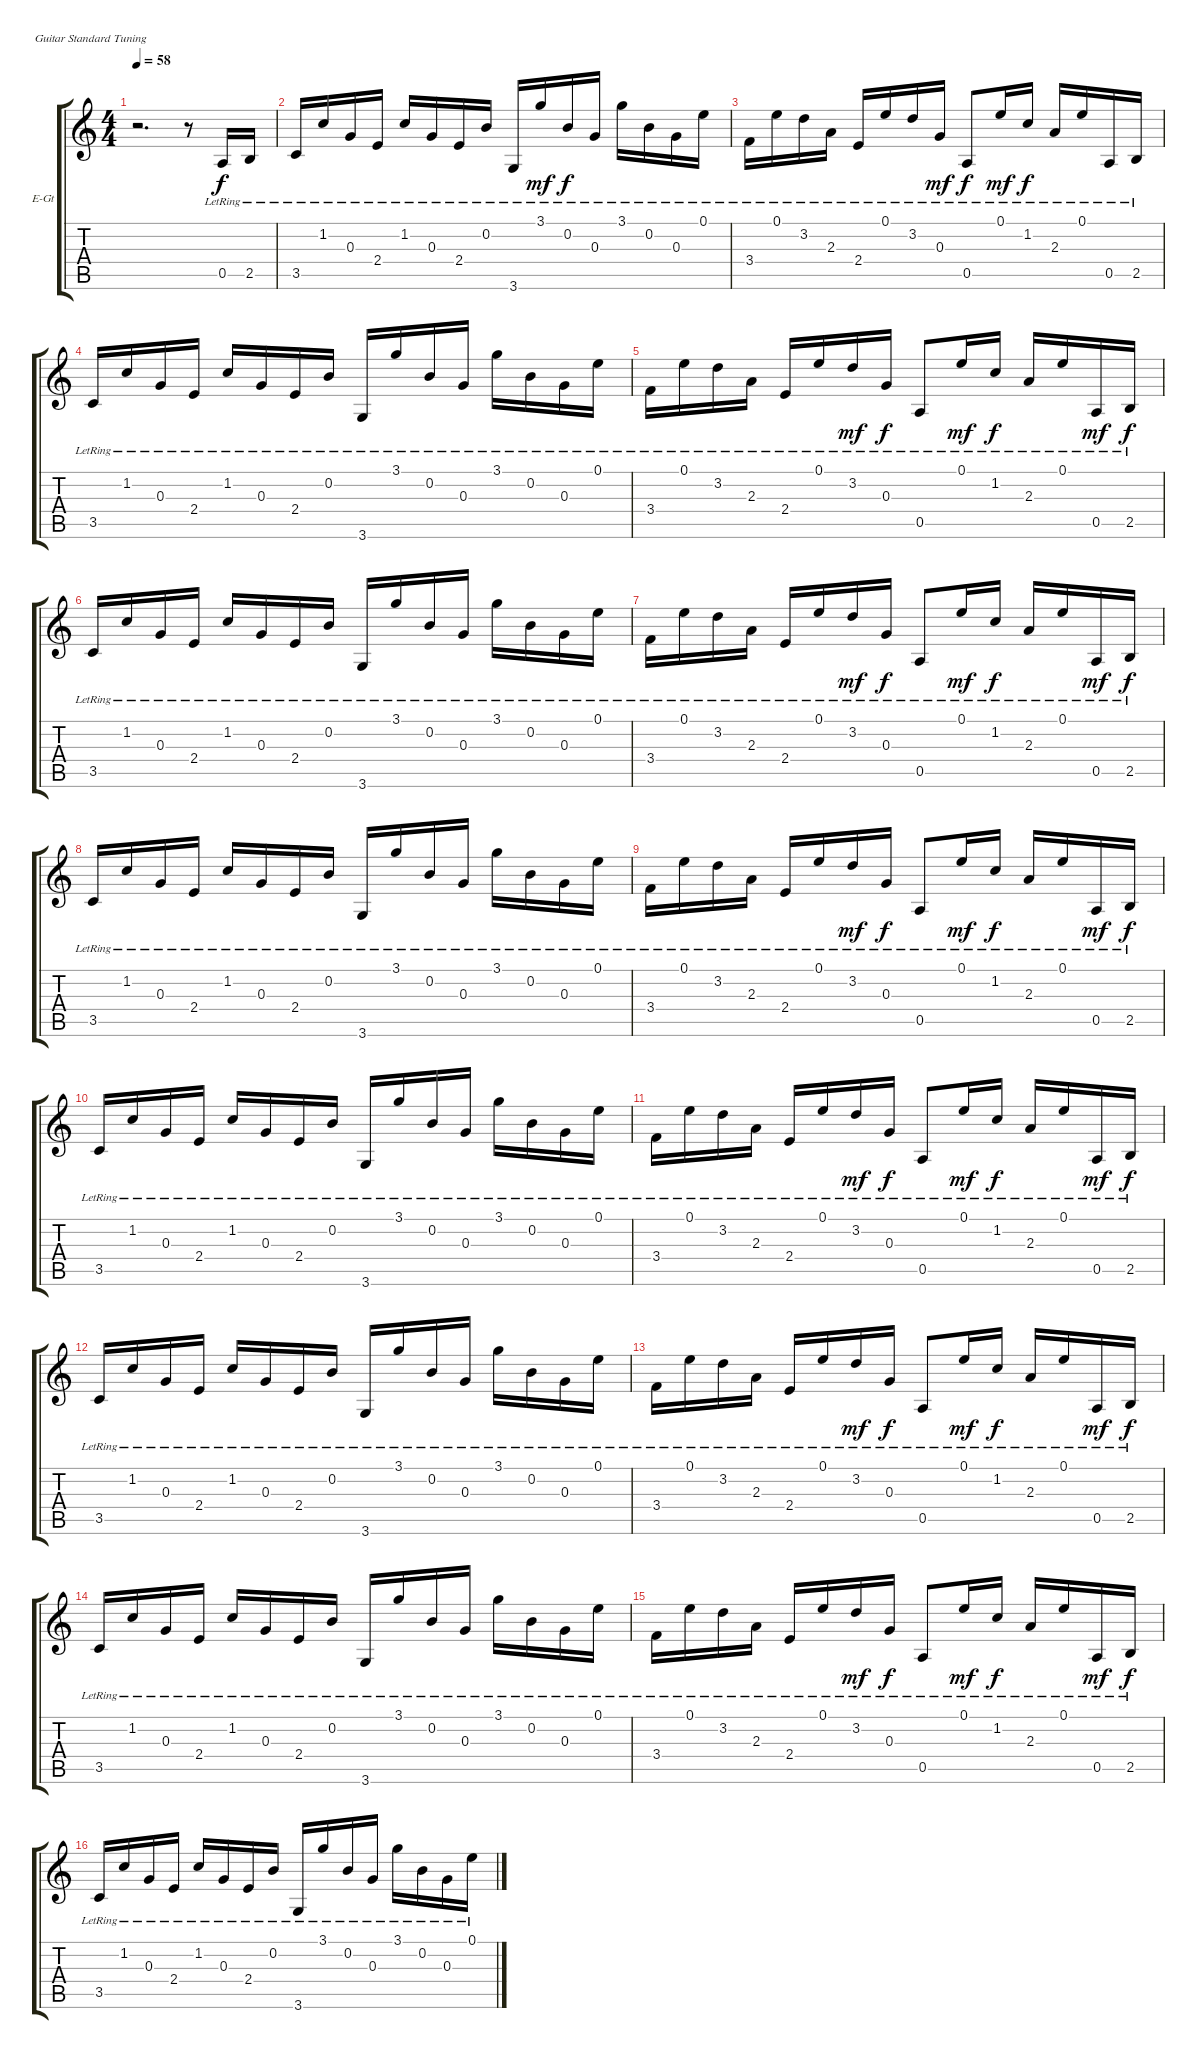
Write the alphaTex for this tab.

\bracketExtendMode groupsimilarinstruments
\firstSystemTrackNameOrientation horizontal
\otherSystemsTrackNameOrientation horizontal
\track ("cl guitar R" "E-Gt") {instrument electricguitarclean}
\staff {score tabs}
\tuning (E4 B3 G3 D3 A2 E2)
\ts (4 4)
\beaming (8 2 2 2 2)
\tempo 58
\clef g2
\ks c
r.2{d dy f instrument electricguitarclean} r.8 0.5{lr}.16 2.5{lr}.16 |
3.5{lr}.16 1.2{lr}.16 0.3{lr}.16 2.4{lr}.16 1.2{lr}.16 0.3{lr}.16 2.4{lr}.16 0.2{lr}.16 3.6{lr}.16 3.1{lr}.16{dy mf} 0.2{lr}.16{dy f} 0.3{lr}.16 3.1{lr}.16 0.2{lr}.16 0.3{lr}.16 0.1{lr}.16 |
3.4{lr}.16 0.1{lr}.16 3.2{lr}.16 2.3{lr}.16 2.4{lr}.16 0.1{lr}.16 3.2{lr}.16 0.3{lr}.16{dy mf} 0.5{lr}.8{dy f} 0.1{lr}.16{dy mf} 1.2{lr}.16{dy f} 2.3{lr}.16 0.1{lr}.16 0.5{lr}.16 2.5{lr}.16 |
3.5{lr}.16 1.2{lr}.16 0.3{lr}.16 2.4{lr}.16 1.2{lr}.16 0.3{lr}.16 2.4{lr}.16 0.2{lr}.16 3.6{lr}.16 3.1{lr}.16 0.2{lr}.16 0.3{lr}.16 3.1{lr}.16 0.2{lr}.16 0.3{lr}.16 0.1{lr}.16 |
3.4{lr}.16 0.1{lr}.16 3.2{lr}.16 2.3{lr}.16 2.4{lr}.16 0.1{lr}.16 3.2{lr}.16{dy mf} 0.3{lr}.16{dy f} 0.5{lr}.8 0.1{lr}.16{dy mf} 1.2{lr}.16{dy f} 2.3{lr}.16 0.1{lr}.16 0.5{lr}.16{dy mf} 2.5{lr}.16{dy f} |
3.5{lr}.16 1.2{lr}.16 0.3{lr}.16 2.4{lr}.16 1.2{lr}.16 0.3{lr}.16 2.4{lr}.16 0.2{lr}.16 3.6{lr}.16 3.1{lr}.16 0.2{lr}.16 0.3{lr}.16 3.1{lr}.16 0.2{lr}.16 0.3{lr}.16 0.1{lr}.16 |
3.4{lr}.16 0.1{lr}.16 3.2{lr}.16 2.3{lr}.16 2.4{lr}.16 0.1{lr}.16 3.2{lr}.16{dy mf} 0.3{lr}.16{dy f} 0.5{lr}.8 0.1{lr}.16{dy mf} 1.2{lr}.16{dy f} 2.3{lr}.16 0.1{lr}.16 0.5{lr}.16{dy mf} 2.5{lr}.16{dy f} |
3.5{lr}.16 1.2{lr}.16 0.3{lr}.16 2.4{lr}.16 1.2{lr}.16 0.3{lr}.16 2.4{lr}.16 0.2{lr}.16 3.6{lr}.16 3.1{lr}.16 0.2{lr}.16 0.3{lr}.16 3.1{lr}.16 0.2{lr}.16 0.3{lr}.16 0.1{lr}.16 |
3.4{lr}.16 0.1{lr}.16 3.2{lr}.16 2.3{lr}.16 2.4{lr}.16 0.1{lr}.16 3.2{lr}.16{dy mf} 0.3{lr}.16{dy f} 0.5{lr}.8 0.1{lr}.16{dy mf} 1.2{lr}.16{dy f} 2.3{lr}.16 0.1{lr}.16 0.5{lr}.16{dy mf} 2.5{lr}.16{dy f} |
3.5{lr}.16 1.2{lr}.16 0.3{lr}.16 2.4{lr}.16 1.2{lr}.16 0.3{lr}.16 2.4{lr}.16 0.2{lr}.16 3.6{lr}.16 3.1{lr}.16 0.2{lr}.16 0.3{lr}.16 3.1{lr}.16 0.2{lr}.16 0.3{lr}.16 0.1{lr}.16 |
3.4{lr}.16 0.1{lr}.16 3.2{lr}.16 2.3{lr}.16 2.4{lr}.16 0.1{lr}.16 3.2{lr}.16{dy mf} 0.3{lr}.16{dy f} 0.5{lr}.8 0.1{lr}.16{dy mf} 1.2{lr}.16{dy f} 2.3{lr}.16 0.1{lr}.16 0.5{lr}.16{dy mf} 2.5{lr}.16{dy f} |
3.5{lr}.16 1.2{lr}.16 0.3{lr}.16 2.4{lr}.16 1.2{lr}.16 0.3{lr}.16 2.4{lr}.16 0.2{lr}.16 3.6{lr}.16 3.1{lr}.16 0.2{lr}.16 0.3{lr}.16 3.1{lr}.16 0.2{lr}.16 0.3{lr}.16 0.1{lr}.16 |
3.4{lr}.16 0.1{lr}.16 3.2{lr}.16 2.3{lr}.16 2.4{lr}.16 0.1{lr}.16 3.2{lr}.16{dy mf} 0.3{lr}.16{dy f} 0.5{lr}.8 0.1{lr}.16{dy mf} 1.2{lr}.16{dy f} 2.3{lr}.16 0.1{lr}.16 0.5{lr}.16{dy mf} 2.5{lr}.16{dy f} |
3.5{lr}.16 1.2{lr}.16 0.3{lr}.16 2.4{lr}.16 1.2{lr}.16 0.3{lr}.16 2.4{lr}.16 0.2{lr}.16 3.6{lr}.16 3.1{lr}.16 0.2{lr}.16 0.3{lr}.16 3.1{lr}.16 0.2{lr}.16 0.3{lr}.16 0.1{lr}.16 |
3.4{lr}.16 0.1{lr}.16 3.2{lr}.16 2.3{lr}.16 2.4{lr}.16 0.1{lr}.16 3.2{lr}.16{dy mf} 0.3{lr}.16{dy f} 0.5{lr}.8 0.1{lr}.16{dy mf} 1.2{lr}.16{dy f} 2.3{lr}.16 0.1{lr}.16 0.5{lr}.16{dy mf} 2.5{lr}.16{dy f} |
3.5{lr}.16 1.2{lr}.16 0.3{lr}.16 2.4{lr}.16 1.2{lr}.16 0.3{lr}.16 2.4{lr}.16 0.2{lr}.16 3.6{lr}.16 3.1{lr}.16 0.2{lr}.16 0.3{lr}.16 3.1{lr}.16 0.2{lr}.16 0.3{lr}.16 0.1{lr}.16
